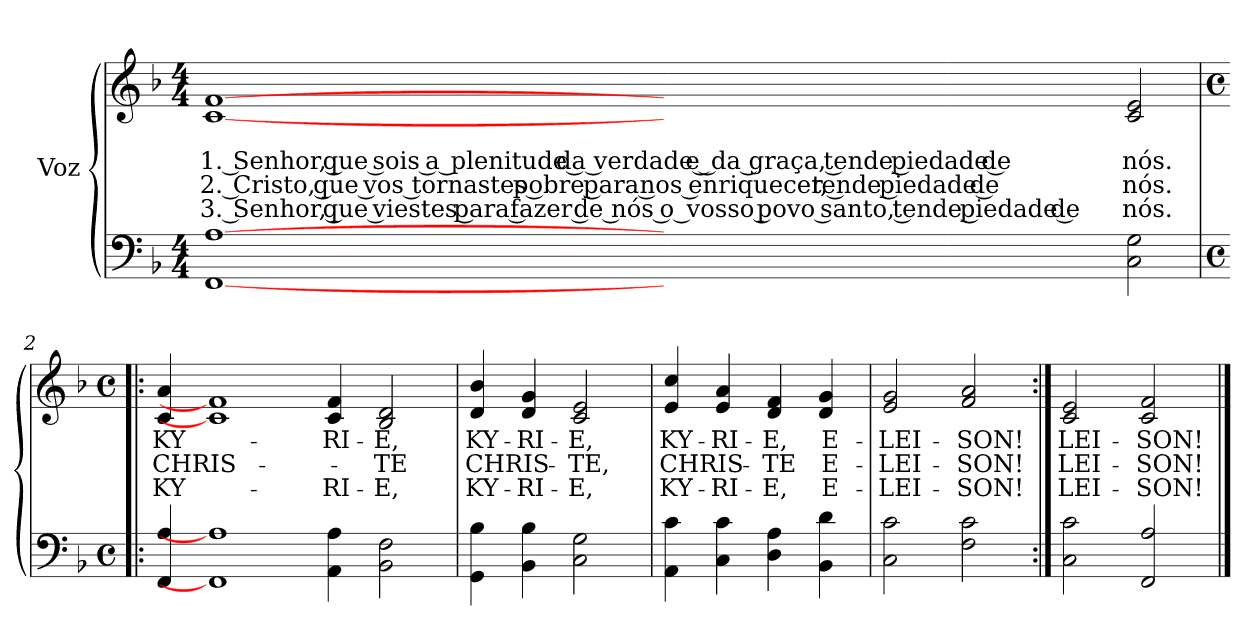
**kern	**kern	**text	**text	**text	**text
*part2	*part1	*part1	*part1	*part1	*part1
*staff2	*staff1	*staff1	*staff1	*staff1	*staff1
*I"Voz	*I"Voz	*	*	*	*
*clefF4	*clefG2	*	*	*	*
*k[b-]	*k[b-]	*	*	*	*
*M4/4	*M4/4	*	*	*	*
*MM75	*MM75	*	*	*	*
=1	=1	=1	=1	=1	=1
!	!	!	!LO:LY:b	!LO:LY:b	!LO:LY:b
[1FF [1A	[1c [1f	.	1. Senhor, que sois a plenitude da verdade e da graça, tende piedade de	2. Cristo, que vos tornastes pobre para nos enriquecer, tende piedade de	3. Senhor, que viestes para fazer de nós o vosso povo santo, tende piedade de
1ryy	1ryy	.	.	.	.
!	!	!	!LO:LY:b	!LO:LY:b	!LO:LY:b
2C\ 2G\	2c/ 2e/	.	nós.	nós.	nós.
!!LO:LB:g=z
=2!|:	=2!|:	=2!|:	=2!|:	=2!|:	=2!|:
*M4/4	*M4/4	*	*	*	*
*met(c)	*met(c)	*	*	*	*
!	!	!LO:LY:b	!LO:LY:b	!LO:LY:b	!
4FF/ 4A/	4c/ 4a/	KY-	CHRIS-	KY-	.
1FF] 1A]	1c] 1f]	.	.	.	.
!	!	!LO:LY:b	!	!LO:LY:b	!
4AA\ 4A\	4c/ 4f/	-RI-	.	-RI-	.
!	!	!LO:LY:b	!LO:LY:b	!LO:LY:b	!
2BB-\ 2F\	2B-/ 2d/	-E,	-TE	-E,	.
=3	=3	=3	=3	=3	=3
!	!	!LO:LY:b	!LO:LY:b	!LO:LY:b	!
4GG\ 4B-\	4d/ 4b-/	KY-	CHRIS-	KY-	.
!	!	!LO:LY:b	!	!LO:LY:b	!
4BB-\ 4B-\	4d/ 4g/	-RI-	.	-RI-	.
!	!	!LO:LY:b	!LO:LY:b	!LO:LY:b	!
2C\ 2G\	2c/ 2e/	-E,	-TE,	-E,	.
=4	=4	=4	=4	=4	=4
!	!	!LO:LY:b	!LO:LY:b	!LO:LY:b	!
4AA\ 4c\	4e/ 4cc/	KY-	CHRIS-	KY-	.
!	!	!LO:LY:b	!	!LO:LY:b	!
4C\ 4c\	4e/ 4a/	-RI-	.	-RI-	.
!	!	!LO:LY:b	!LO:LY:b	!LO:LY:b	!
4D\ 4A\	4d/ 4f/	-E,	-TE	-E,	.
!	!	!LO:LY:b	!LO:LY:b	!LO:LY:b	!
4BB-\ 4d\	4d/ 4g/	E-	E-	E-	.
!!LO:LB:g=z
=5	=5	=5	=5	=5	=5
!	!	!LO:LY:b	!LO:LY:b	!LO:LY:b	!
2C\ 2c\	2e/ 2g/	-LEI-	-LEI-	-LEI-	.
!	!	!LO:LY:b	!LO:LY:b	!LO:LY:b	!
2F\ 2c\	2f/ 2a/	-SON!	-SON!	-SON!	.
=6:|!	=6:|!	=6:|!	=6:|!	=6:|!	=6:|!
!	!	!LO:LY:b	!LO:LY:b	!LO:LY:b	!
2C\ 2c\	2c/ 2e/	LEI-	LEI-	LEI-	.
!	!	!LO:LY:b	!LO:LY:b	!LO:LY:b	!
2FF/ 2A/	2c/ 2f/	-SON!	-SON!	-SON!	.
==	==	==	==	==	==
*-	*-	*-	*-	*-	*-
